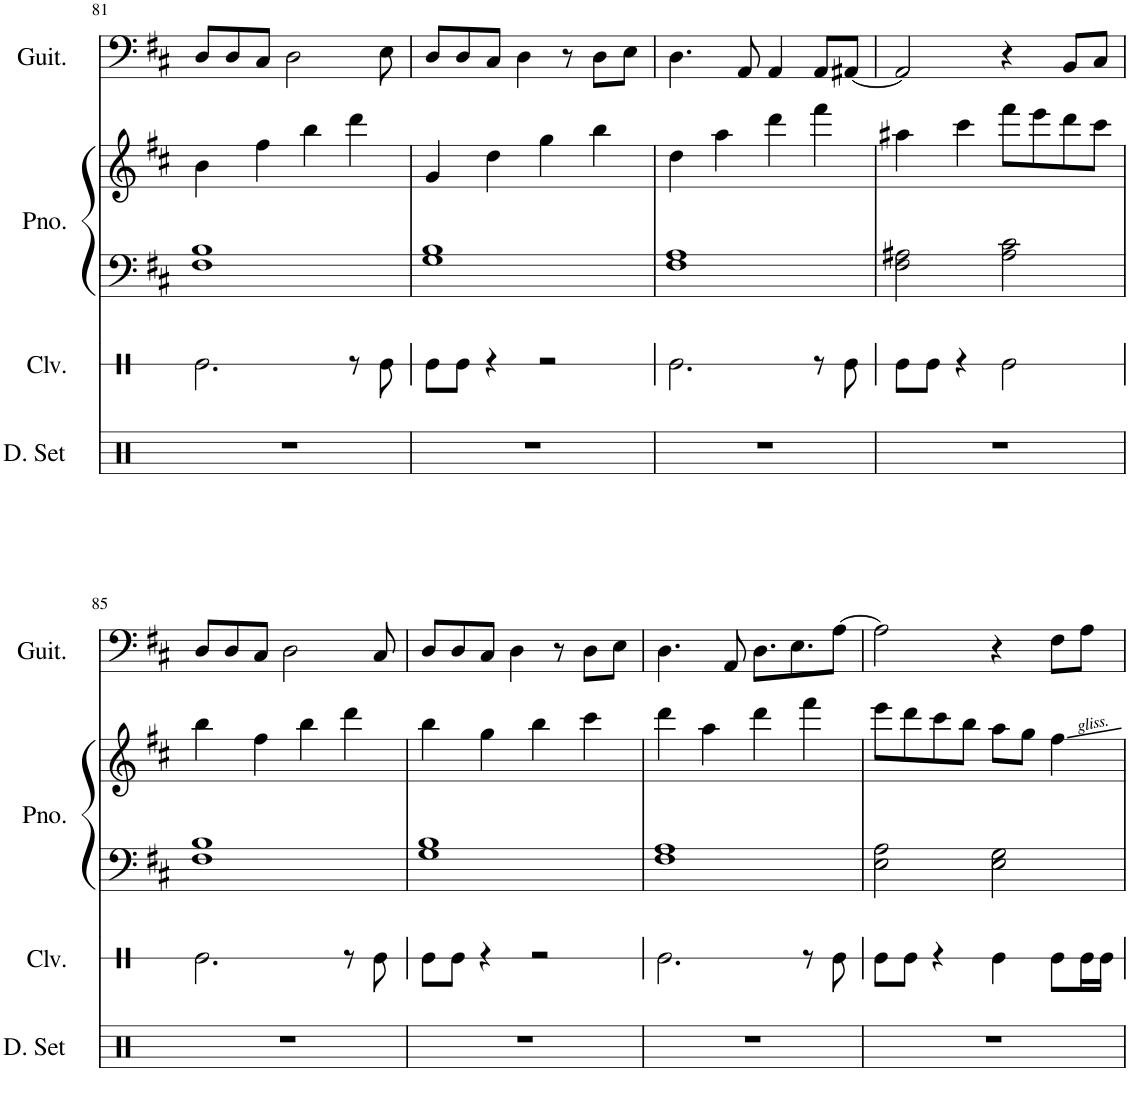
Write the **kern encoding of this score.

**kern	**kern	**kern	**kern	**kern
*part4	*part3	*part2	*part2	*part1
*staff5	*staff4	*staff3	*staff2	*staff1
*I"Drumset	*I"Claves	*I"Piano	*	*I"Acoustic Guitar
*I'D. Set	*I'Clv.	*I'Pno.	*	*I'Guit.
!!LO:PB:g=z
*clefX	*clefX	*clefF4	*clefG2	*clefF4
*k[]	*k[]	*k[f#c#]	*k[f#c#]	*k[f#c#]
*M4/4	*M4/4	*M4/4	*M4/4	*M4/4
=81	=81	=81	=81	=81
1r	2.Re\	1F# 1B	4b\	8D/L
.	.	.	.	8D/
.	.	.	4ff#\	8C#/J
.	.	.	.	2D\
.	.	.	4bb\	.
.	8r	.	4ddd\	.
.	8Re\	.	.	8E\
=82	=82	=82	=82	=82
1r	8Re\L	1G 1B	4g/	8D/L
.	8Re\J	.	.	8D/
.	4r	.	4dd\	8C#/J
.	.	.	.	4D\
.	2r	.	4gg\	.
.	.	.	.	8r
.	.	.	4bb\	8D\L
.	.	.	.	8E\J
=83	=83	=83	=83	=83
1r	2.Re\	1F# 1A	4dd\	4.D\
.	.	.	4aa\	.
.	.	.	.	8AA/
.	.	.	4ddd\	4AA/
.	8r	.	4fff#\	8AA/L
.	8Re\	.	.	[8AA#X/J
=84	=84	=84	=84	=84
1r	8Re\L	2F#\ 2A#X\	4aa#X\	2AA#/]
.	8Re\J	.	.	.
.	4r	.	4ccc#\	.
.	2Re\	2A#\ 2c#\	8fff#\L	4r
.	.	.	8eee\	.
.	.	.	8ddd\	8BB/L
.	.	.	8ccc#\J	8C#/J
!!LO:LB:g=z
=85	=85	=85	=85	=85
1r	2.Re\	1F# 1B	4bb\	8D/L
.	.	.	.	8D/
.	.	.	4ff#\	8C#/J
.	.	.	.	2D\
.	.	.	4bb\	.
.	8r	.	4ddd\	.
.	8Re\	.	.	8C#/
=86	=86	=86	=86	=86
1r	8Re\L	1G 1B	4bb\	8D/L
.	8Re\J	.	.	8D/
.	4r	.	4gg\	8C#/J
.	.	.	.	4D\
.	2r	.	4bb\	.
.	.	.	.	8r
.	.	.	4ccc#\	8D\L
.	.	.	.	8E\J
=87	=87	=87	=87	=87
1r	2.Re\	1F# 1A	4ddd\	4.D\
.	.	.	4aa\	.
.	.	.	.	8AA/
.	.	.	4ddd\	8.D\L
.	.	.	.	8.E\
.	8r	.	4fff#\	.
.	8Re\	.	.	[8A\J
=88	=88	=88	=88	=88
1r	8Re\L	2E\ 2A\	8eee\L	2A\]
.	8Re\J	.	8ddd\	.
.	4r	.	8ccc#\	.
.	.	.	8bb\J	.
.	4Re\	2E\ 2G\	8aa\L	4r
.	.	.	8gg\J	.
.	8Re\L	.	4ff#\	8F#\L
.	16Re\L	.	.	8A\J
.	16Re\JJ	.	.	.
=	=	=	=	=
*-	*-	*-	*-	*-
